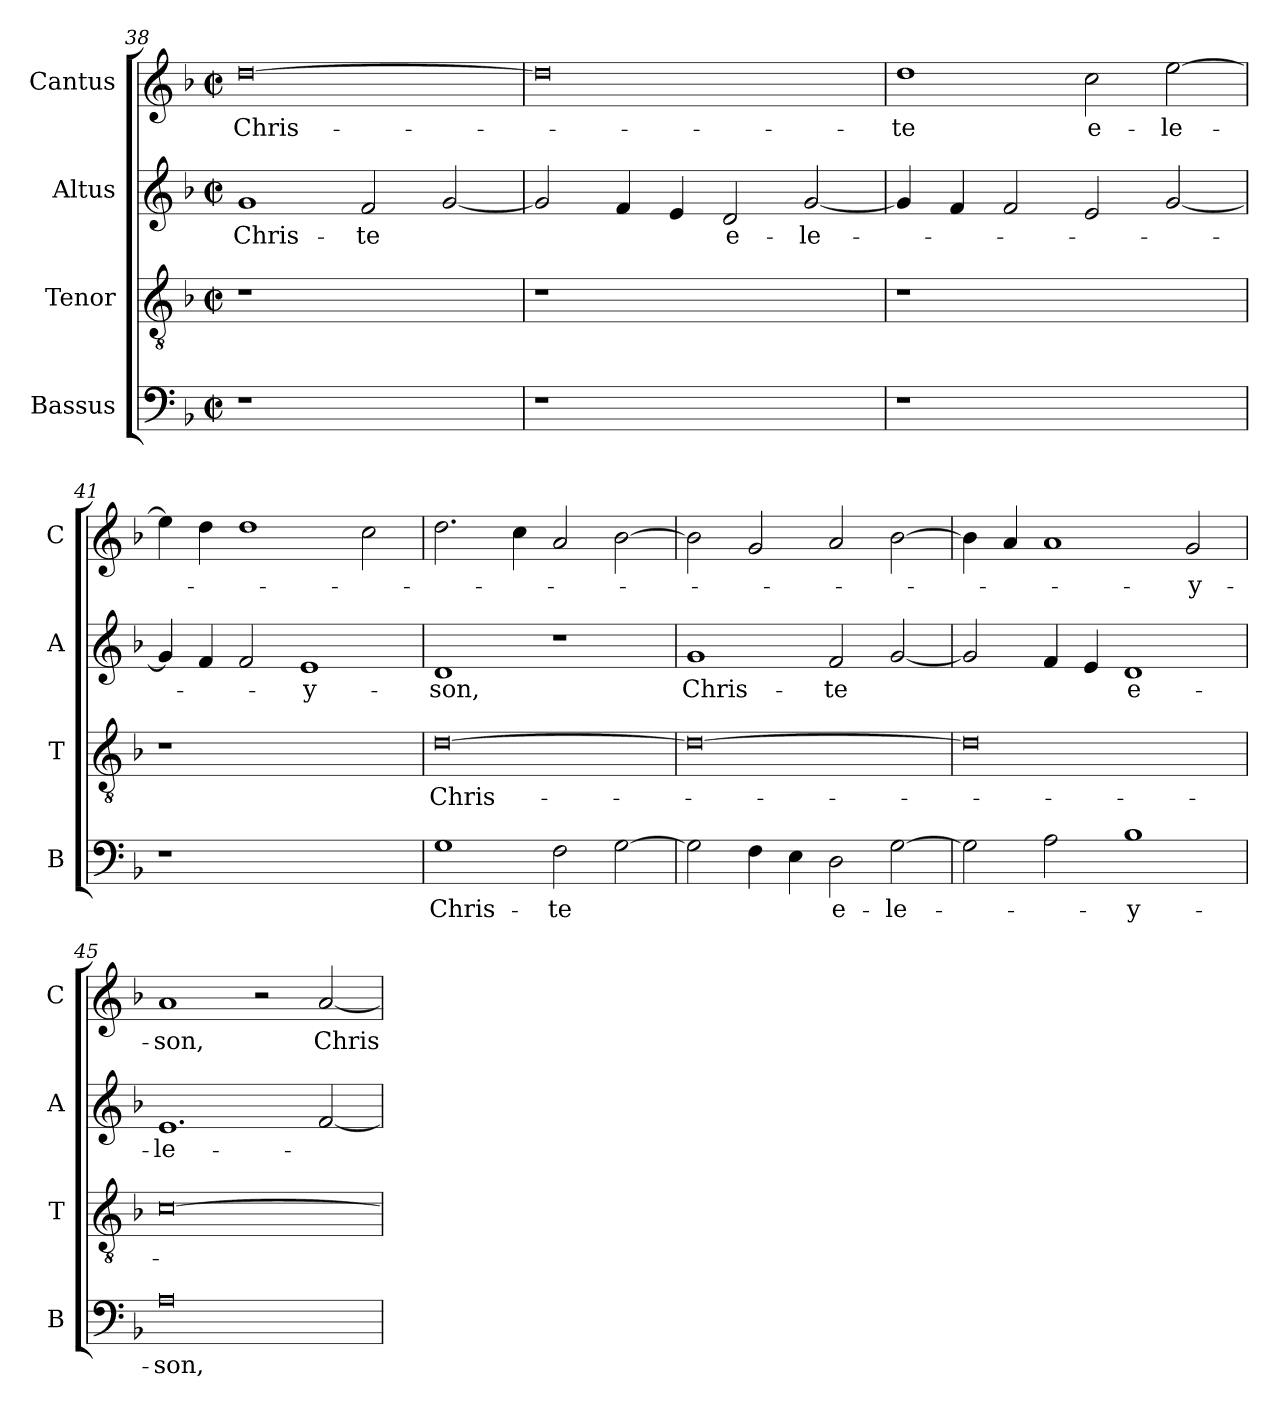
**kern	**text	**kern	**text	**kern	**text	**kern	**text
*part4	*part4	*part3	*part3	*part2	*part2	*part1	*part1
*staff4	*staff4	*staff3	*staff3	*staff2	*staff2	*staff1	*staff1
*I"Bassus	*	*I"Tenor	*	*I"Altus	*	*I"Cantus	*
*I'B	*	*I'T	*	*I'A	*	*I'C	*
!!LO:LB:g=z
*clefF4	*	*clefGv2	*	*clefG2	*	*clefG2	*
*k[b-]	*	*k[b-]	*	*k[b-]	*	*k[b-]	*
*F:	*	*F:	*	*F:	*	*F:	*
*M2/2	*	*M2/2	*	*M2/2	*	*M2/2	*
*met(c|)	*	*met(c|)	*	*met(c|)	*	*met(c|)	*
=38	=38	=38	=38	=38	=38	=38	=38
!	!	!	!	!	!LO:LY:b	!	!
!	!	!	!	!	!	!	!LO:LY:b
1r	.	1r	.	1g	Chris-	[0dd	Chris-
!	!	!	!	!	!LO:LY:b	!	!
1ryy	.	1ryy	.	2f/	-te	.	.
.	.	.	.	[2g/	.	.	.
=39	=39	=39	=39	=39	=39	=39	=39
1r	.	1r	.	2g/]	.	0dd]	.
.	.	.	.	4f/	.	.	.
.	.	.	.	4e/	.	.	.
!	!	!	!	!	!LO:LY:b	!	!
1ryy	.	1ryy	.	2d/	e-	.	.
!	!	!	!	!	!LO:LY:b	!	!
.	.	.	.	[2g/	-le-	.	.
=40	=40	=40	=40	=40	=40	=40	=40
!	!	!	!	!	!	!	!LO:LY:b
1r	.	1r	.	4g/]	.	1dd	-te
.	.	.	.	4f/	.	.	.
.	.	.	.	2f/	.	.	.
!	!	!	!	!	!	!	!LO:LY:b
1ryy	.	1ryy	.	2e/	.	2cc\	e-
!	!	!	!	!	!	!	!LO:LY:b
.	.	.	.	[2g/	.	[2ee\	-le-
=41	=41	=41	=41	=41	=41	=41	=41
1r	.	1r	.	4g/]	.	4ee\]	.
.	.	.	.	4f/	.	4dd\	.
.	.	.	.	2f/	.	1dd	.
!	!	!	!	!	!LO:LY:b	!	!
1ryy	.	1ryy	.	1e	-y-	.	.
.	.	.	.	.	.	2cc\	.
=42	=42	=42	=42	=42	=42	=42	=42
!	!LO:LY:b	!	!	!	!	!	!
!	!	!	!LO:LY:b	!	!	!	!
!	!	!	!	!	!LO:LY:b	!	!
1G	Chris-	[0d	Chris-	1d	-son,	2.dd\	.
.	.	.	.	.	.	4cc\	.
!	!LO:LY:b	!	!	!	!	!	!
2F\	-te	.	.	1r	.	2a/	.
[2G\	.	.	.	.	.	[2b-\	.
=43	=43	=43	=43	=43	=43	=43	=43
!	!	!	!	!	!LO:LY:b	!	!
2G\]	.	0d_	.	1g	Chris-	2b-\]	.
4F\	.	.	.	.	.	2g/	.
4E\	.	.	.	.	.	.	.
!	!LO:LY:b	!	!	!	!	!	!
!	!	!	!	!	!LO:LY:b	!	!
2D\	e-	.	.	2f/	-te	2a/	.
!	!LO:LY:b	!	!	!	!	!	!
[2G\	-le-	.	.	[2g/	.	[2b-\	.
!!LO:LB:g=z
=44	=44	=44	=44	=44	=44	=44	=44
2G\]	.	0d]	.	2g/]	.	4b-\]	.
.	.	.	.	.	.	4a/	.
2A\	.	.	.	4f/	.	1a	.
.	.	.	.	4e/	.	.	.
!	!LO:LY:b	!	!	!	!	!	!
!	!	!	!	!	!LO:LY:b	!	!
1B-	-y-	.	.	1d	e-	.	.
!	!	!	!	!	!	!	!LO:LY:b
.	.	.	.	.	.	2g/	-y-
=45	=45	=45	=45	=45	=45	=45	=45
!	!LO:LY:b	!	!	!	!	!	!
!	!	!	!	!	!LO:LY:b	!	!
!	!	!	!	!	!	!	!LO:LY:b
0A	-son,	[0c	.	1.e	-le-	1a	-son,
.	.	.	.	.	.	2r	.
!	!	!	!	!	!	!	!LO:LY:b
.	.	.	.	[2f/	.	[2a/	Chris-
=	=	=	=	=	=	=	=
*-	*-	*-	*-	*-	*-	*-	*-
